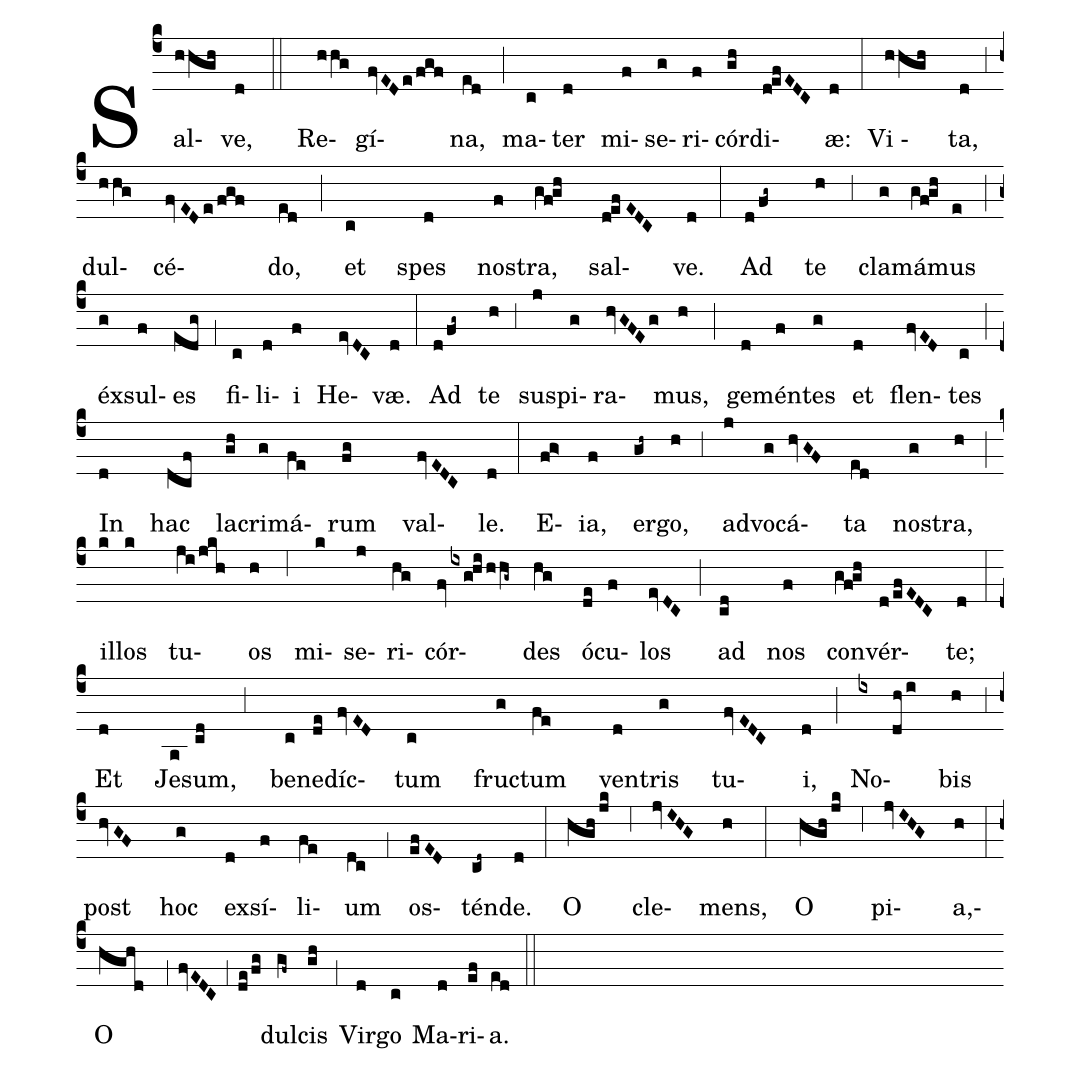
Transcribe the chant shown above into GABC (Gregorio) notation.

%%
(c4)Sal(h/hgh)ve,(d ::) Re(h/hg)gí(fvED/e/fgf)na,(ed) (;) ma-(c)ter(d) mi-(f)se(g)ri(f)cór(gh)di(defEDC)æ:(d) (:)
Vi (h/hgh )ta,(d) (;3)  (z) dul(h/hg)cé(fvED/e/fgf)do,(ed) (;) et(c) spes(d) nos(f)tra,(gf{gh}) sal(defEDC)ve.(d) (:)
Ad(d/fg~) te(h) (;3) cla(g)má(gf{gh})mus(e) (;) (z) éx(g)sul(f)es(edg) (;1) fi(c)li(d)i(f) He(evDC)væ.(d) (:)
Ad(d/fg~) te(h) (;3) sus(j)pi(g)ra(hvGFE/g)mus,(h) (;) ge(d)mén(f)tes(g) et(d) flen(fvED)tes(c) (;) (z)
In(d) hac(dcf) la(gh)cri(g)má(fe)rum(fg) val(fvEDC)le.(d) (:)
E-(fg>)ia,(f) er(gh~)go,(h) (;3) ad(j)vo(g)cá(hvGF)ta(ed) nos(g)tra,(h) (;) (z)
il(k)los(k) tu(ji/jkh)os(h) (;6)
mi(k)se(j)ri(hg)cór(fv/ixghih/hg~)des(hg) ó(de)cu(f)los(evDC) (;) ad(cd) nos(f) con(gf{gh})vér(d/ef/EDC)te;(d) (:) (z)
Et(d) Je(a)sum,(cd) (;3) be(c)ne(de)díc(fvED)tum(c) fruc(g)tum(fe) ven(d)tris(g) tu(fvEDC)i,(d) (;)
No(ix dh/i)bis(h) (;3) (z) post(hvGF) hoc(g) ex(d)sí(f)li(fe)um(dc) (;1) os(efED)tén(cd~)de.(d)(:)
O(hgh/jk) (;6) cle(jvIHG)mens,(h) (:)  O(hgh/jk) (;6) pi(jvIHG)a,(h)(:) (z)
O(hghd /;1/fvEDC/;1/de/fg) dul(gf~)cis(gh) (;1) Vir(d)go(c) Ma(d)ri(ef)a.(ed) (::) (Z)
